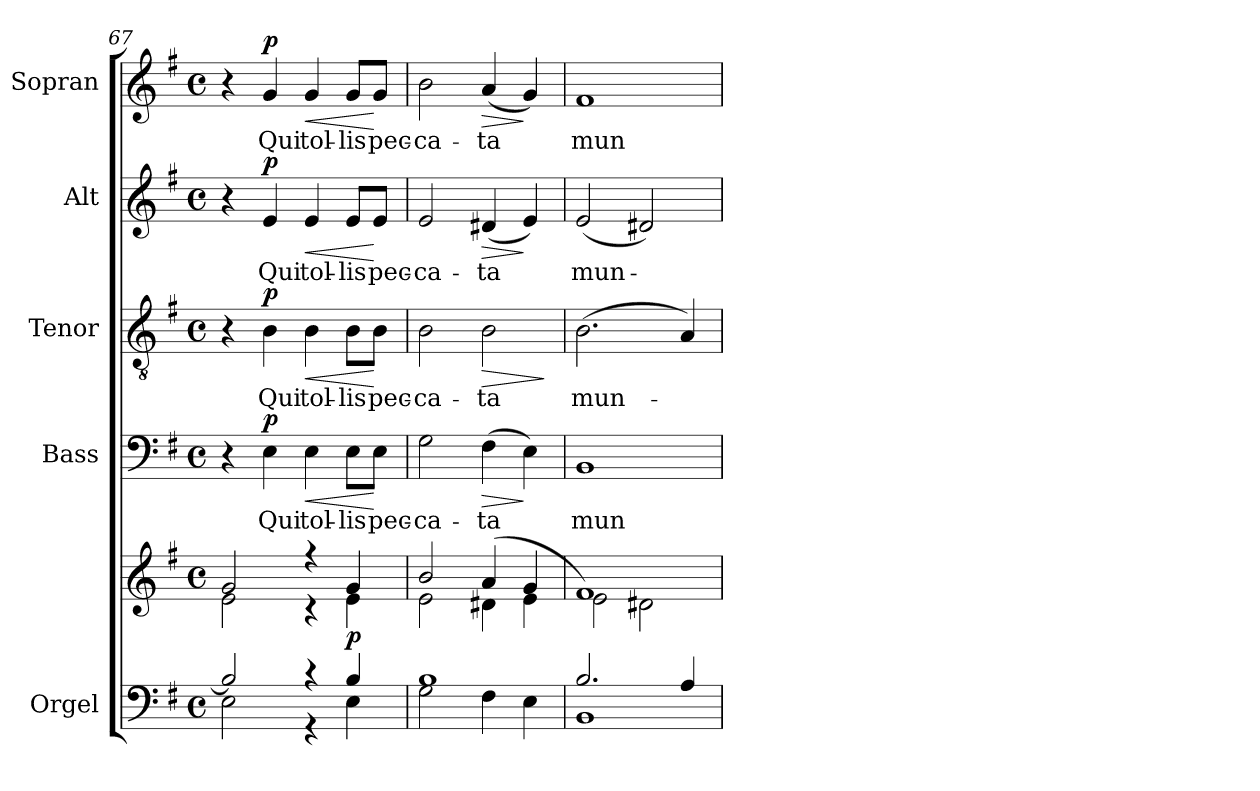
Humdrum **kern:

**kern	**kern	**dynam	**kern	**text	**dynam	**kern	**text	**dynam	**kern	**text	**dynam	**kern	**text	**dynam
*part5	*part5	*part5	*part4	*part4	*part4	*part3	*part3	*part3	*part2	*part2	*part2	*part1	*part1	*part1
*staff6	*staff5	*staff5/6	*staff4	*staff4	*staff4	*staff3	*staff3	*staff3	*staff2	*staff2	*staff2	*staff1	*staff1	*staff1
*I"Orgel	*	*	*I"Bass	*	*	*I"Tenor	*	*	*I"Alt	*	*	*I"Sopran	*	*
*I'Org.	*	*	*I'B.	*	*	*I'T.	*	*	*I'A.	*	*	*I'S.	*	*
*clefF4	*clefG2	*	*clefF4	*	*	*clefGv2	*	*	*clefG2	*	*	*clefG2	*	*
*k[f#]	*k[f#]	*	*k[f#]	*	*	*k[f#]	*	*	*k[f#]	*	*	*k[f#]	*	*
*G:	*G:	*	*G:	*	*	*G:	*	*	*G:	*	*	*G:	*	*
*M4/4	*M4/4	*	*M4/4	*	*	*M4/4	*	*	*M4/4	*	*	*M4/4	*	*
*met(c)	*met(c)	*	*met(c)	*	*	*met(c)	*	*	*met(c)	*	*	*met(c)	*	*
=67	=67	=67	=67	=67	=67	=67	=67	=67	=67	=67	=67	=67	=67	=67
*^	*^	*	*	*	*	*	*	*	*	*	*	*	*	*
2B/]	2E\	2g/	2e\	.	4r	.	.	4r	.	.	4r	.	.	4r	.	.
!	!	!	!	!	!	!LO:LY:b	!LO:DY:a	!	!LO:LY:b	!LO:DY:a	!	!LO:LY:b	!LO:DY:a	!	!LO:LY:b	!LO:DY:a
.	.	.	.	.	4E\	Qui	p	4B\	Qui	p	4e/	Qui	p	4g/	Qui	p
!	!	!	!	!	!	!LO:LY:b	!LO:HP:b	!	!LO:LY:b	!LO:HP:b	!	!LO:LY:b	!LO:HP:b	!	!LO:LY:b	!LO:HP:b
4r	4r	4r	4r	.	4E\	tol-	<	4B\	tol-	<	4e/	tol-	<	4g/	tol-	<
!	!	!	!	!LO:DY:b	!	!LO:LY:b	!	!	!LO:LY:b	!	!	!LO:LY:b	!	!	!LO:LY:b	!
4B/	4E\	4g/	4e\	p	8E\L	-lis	.	8B\L	-lis	.	8e/L	-lis	.	8g/L	-lis	.
!	!	!	!	!	!	!LO:LY:b	!	!	!LO:LY:b	!	!	!LO:LY:b	!	!	!LO:LY:b	!
.	.	.	.	.	8E\J	pec-	[	8B\J	pec-	[	8e/J	pec-	[	8g/J	pec-	[
=68	=68	=68	=68	=68	=68	=68	=68	=68	=68	=68	=68	=68	=68	=68	=68	=68
!	!	!	!	!	!	!LO:LY:b	!	!	!LO:LY:b	!	!	!LO:LY:b	!	!	!LO:LY:b	!
1B	2G\	2b/	2e\	.	2G\	-ca-	.	2B\	-ca-	.	2e/	-ca-	.	2b\	-ca-	.
!	!	!	!	!	!	!LO:LY:b	!LO:HP:b	!	!LO:LY:b	!LO:HP:b	!	!LO:LY:b	!LO:HP:b	!	!LO:LY:b	!LO:HP:b
.	4F#\	(4a/	4d#X\	.	(>4F#\	-ta	>	2B\	-ta	>	(<4d#X/	-ta	>	(<4a/	-ta	>
.	4E\	4g/	4e\	.	4E\)	.	]	.	.	.	4e/)	.	]	4g/)	.	]
*v	*v	*	*	*	*	*	*	*	*	*	*	*	*	*	*	*
*	*v	*v	*	*	*	*	*	*	*	*	*	*	*	*	*
.	.	.	.	.	.	.	.	]	.	.	.	.	.	.
!!LO:LB:g=z
=69	=69	=69	=69	=69	=69	=69	=69	=69	=69	=69	=69	=69	=69	=69
*^	*^	*	*	*	*	*	*	*	*	*	*	*	*	*
!	!	!	!	!	!	!LO:LY:b	!	!	!LO:LY:b	!	!	!LO:LY:b	!	!	!LO:LY:b	!
2.B/	1BB	1f#)	2e\	.	1BB	mun-	.	(>2.B\	mun-	.	(<2e/	mun-	.	1f#	mun-	.
.	.	.	2d#X\	.	.	.	.	.	.	.	2d#X/)	.	.	.	.	.
4A/	.	.	.	.	.	.	.	4A/)	.	.	.	.	.	.	.	.
*v	*v	*	*	*	*	*	*	*	*	*	*	*	*	*	*	*
*	*v	*v	*	*	*	*	*	*	*	*	*	*	*	*	*
=	=	=	=	=	=	=	=	=	=	=	=	=	=	=
*-	*-	*-	*-	*-	*-	*-	*-	*-	*-	*-	*-	*-	*-	*-
